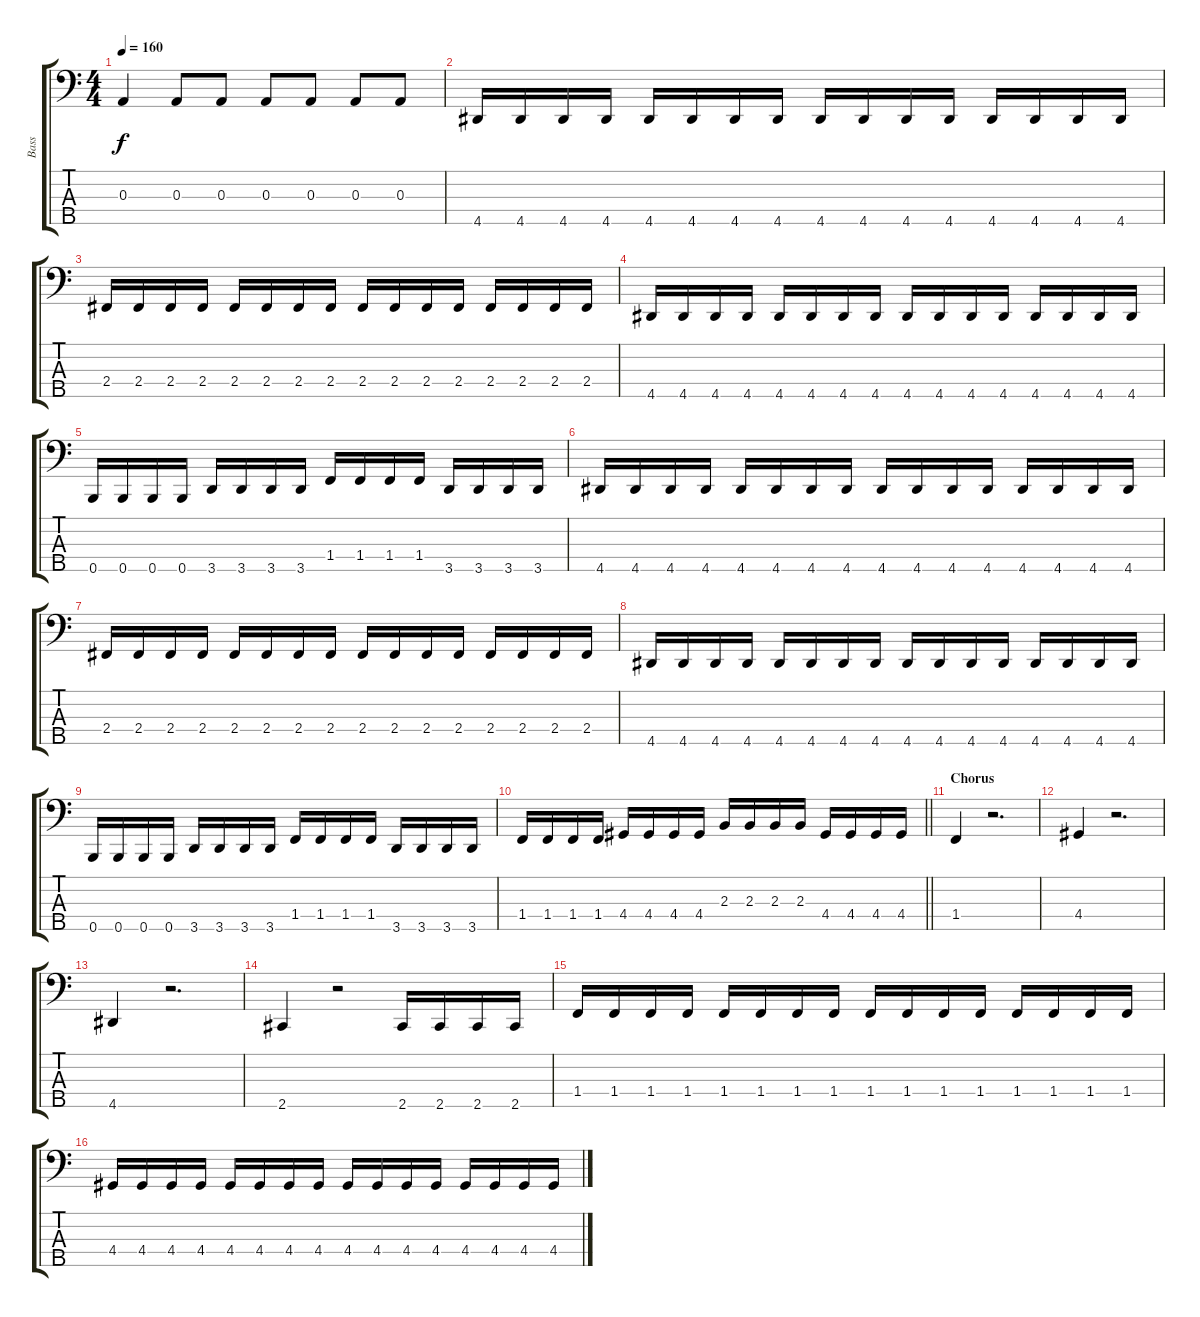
\track ("Bass" "Bass") {instrument electricbassfinger}
\staff {score tabs}
\tuning (G2 D2 A1 E1 B0) {hide}
\ts (4 4)
\tempo 160
\clef f4
\ks c
0.3.4{dy f} 0.3.8 0.3.8 0.3.8 0.3.8 0.3.8 0.3.8 |
4.5.16 4.5.16 4.5.16 4.5.16 4.5.16 4.5.16 4.5.16 4.5.16 4.5.16 4.5.16 4.5.16 4.5.16 4.5.16 4.5.16 4.5.16 4.5.16 |
2.4.16 2.4.16 2.4.16 2.4.16 2.4.16 2.4.16 2.4.16 2.4.16 2.4.16 2.4.16 2.4.16 2.4.16 2.4.16 2.4.16 2.4.16 2.4.16 |
4.5.16 4.5.16 4.5.16 4.5.16 4.5.16 4.5.16 4.5.16 4.5.16 4.5.16 4.5.16 4.5.16 4.5.16 4.5.16 4.5.16 4.5.16 4.5.16 |
0.5.16 0.5.16 0.5.16 0.5.16 3.5.16 3.5.16 3.5.16 3.5.16 1.4.16 1.4.16 1.4.16 1.4.16 3.5.16 3.5.16 3.5.16 3.5.16 |
4.5.16 4.5.16 4.5.16 4.5.16 4.5.16 4.5.16 4.5.16 4.5.16 4.5.16 4.5.16 4.5.16 4.5.16 4.5.16 4.5.16 4.5.16 4.5.16 |
2.4.16 2.4.16 2.4.16 2.4.16 2.4.16 2.4.16 2.4.16 2.4.16 2.4.16 2.4.16 2.4.16 2.4.16 2.4.16 2.4.16 2.4.16 2.4.16 |
4.5.16 4.5.16 4.5.16 4.5.16 4.5.16 4.5.16 4.5.16 4.5.16 4.5.16 4.5.16 4.5.16 4.5.16 4.5.16 4.5.16 4.5.16 4.5.16 |
0.5.16 0.5.16 0.5.16 0.5.16 3.5.16 3.5.16 3.5.16 3.5.16 1.4.16 1.4.16 1.4.16 1.4.16 3.5.16 3.5.16 3.5.16 3.5.16 |
\barLineRight lightlight
1.4.16 1.4.16 1.4.16 1.4.16 4.4.16 4.4.16 4.4.16 4.4.16 2.3.16 2.3.16 2.3.16 2.3.16 4.4.16 4.4.16 4.4.16 4.4.16 |
\section ("" "Chorus")
1.4.4 r.2{d} |
4.4.4 r.2{d} |
4.5.4 r.2{d} |
2.5.4 r.2 2.5.16 2.5.16 2.5.16 2.5.16 |
1.4.16 1.4.16 1.4.16 1.4.16 1.4.16 1.4.16 1.4.16 1.4.16 1.4.16 1.4.16 1.4.16 1.4.16 1.4.16 1.4.16 1.4.16 1.4.16 |
4.4.16 4.4.16 4.4.16 4.4.16 4.4.16 4.4.16 4.4.16 4.4.16 4.4.16 4.4.16 4.4.16 4.4.16 4.4.16 4.4.16 4.4.16 4.4.16
